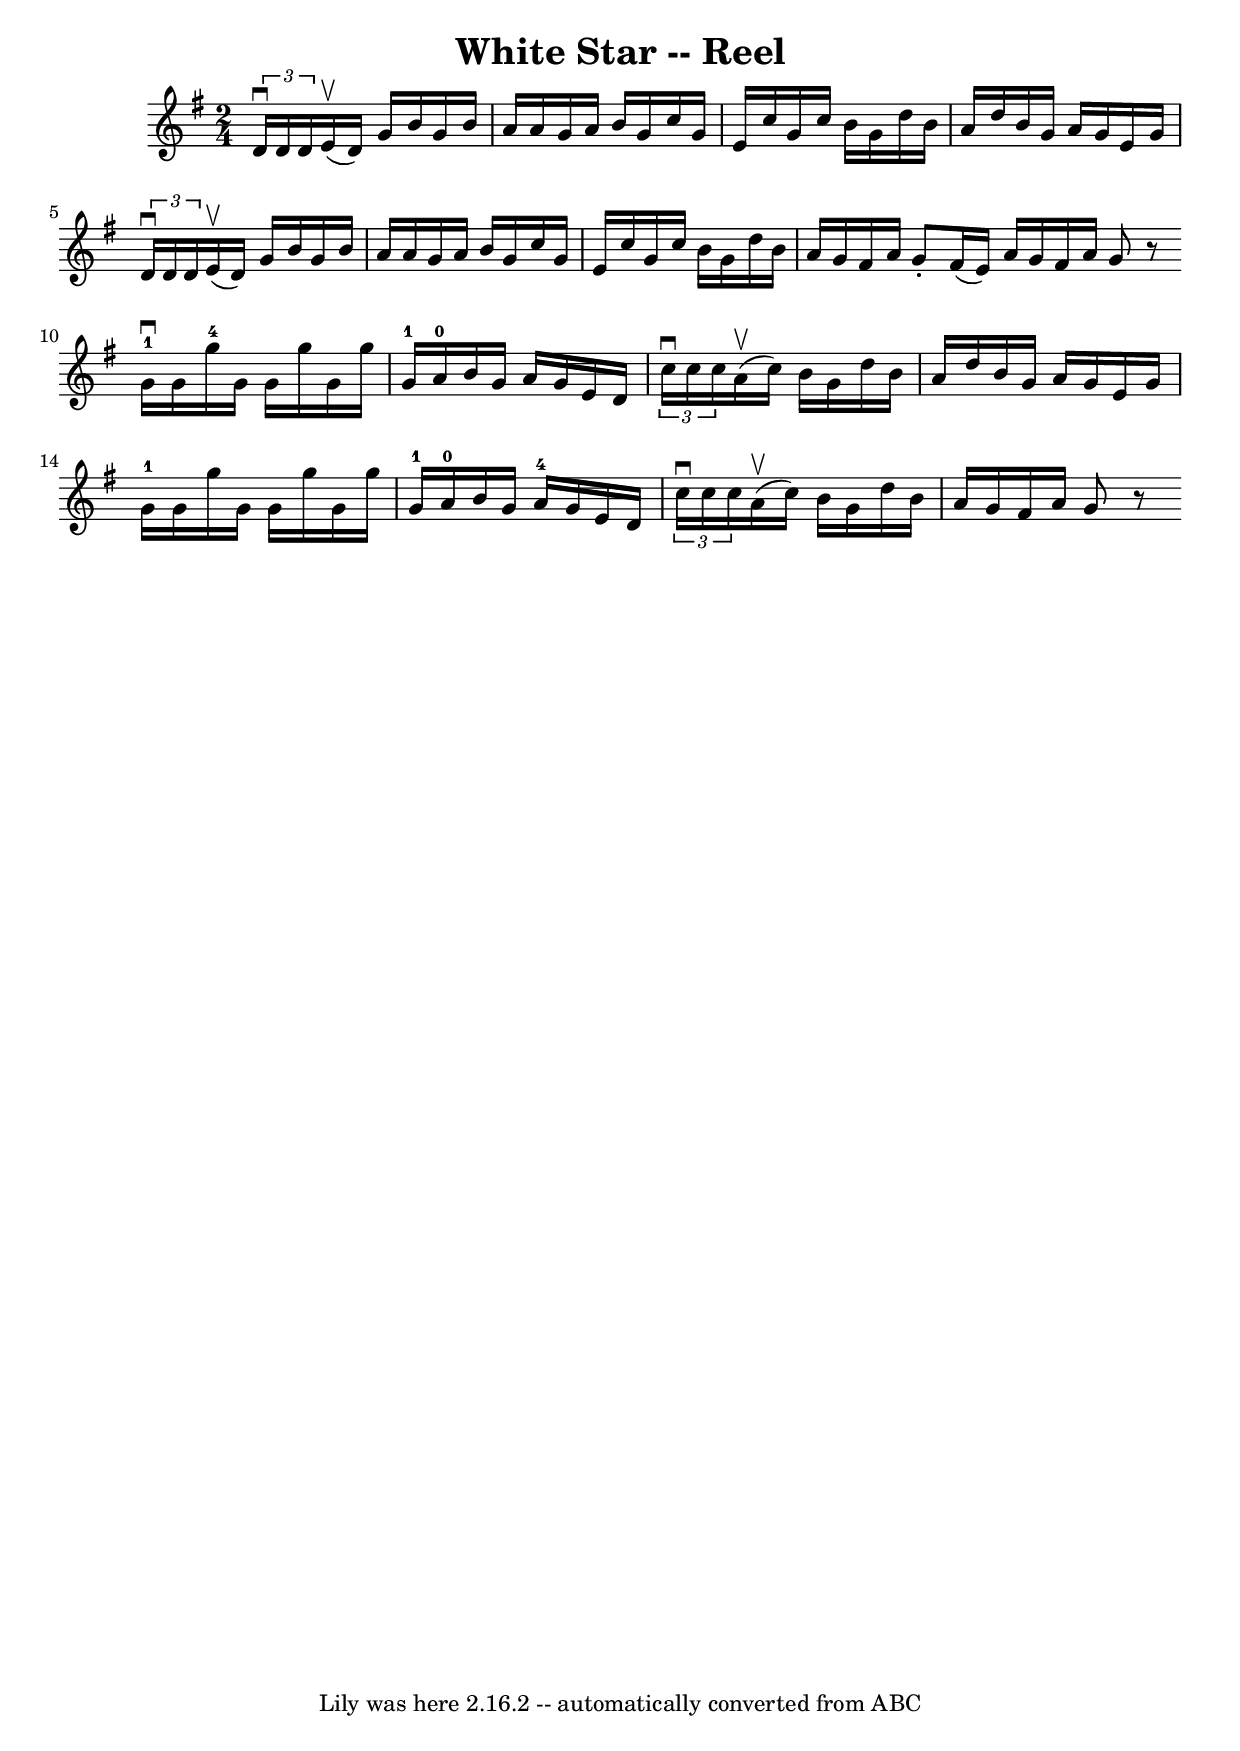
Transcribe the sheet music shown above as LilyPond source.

\version "2.7.40"
\include "Mammoth.ily"
\header {
	%% book = "Ryan's Mammoth Collection"
	crossRefNumber = "1"
	footnotes = "\\\\313"
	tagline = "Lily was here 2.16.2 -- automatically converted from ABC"
	title = "White Star -- Reel"
}
voicedefault =  {
\set Score.defaultBarType = "empty"

\time 2/4 \key g \major   \times 2/3 { d'16^\downbow d'16 d'16  }   
e'16^\upbow(d'16) g'16 b'16 g'16 b'16    |
 a'16    
a'16 g'16 a'16 b'16 g'16 c''16 g'16    |
 e'16    
c''16 g'16 c''16 b'16 g'16 d''16 b'16    |
 a'16    
d''16 b'16 g'16 a'16 g'16 e'16 g'16    |
     
\times 2/3 { d'16^\downbow d'16 d'16  } e'16^\upbow(d'16)   
g'16 b'16 g'16 b'16    |
 a'16 a'16 g'16 a'16 b'16 
 g'16 c''16 g'16    |
 e'16 c''16 g'16 c''16    
b'16 g'16 d''16 b'16    |
 a'16 g'16 fis'16 a'16    
g'8 -. fis'16 (e'16)   \bar ":|" a'16 g'16 fis'16 a'16    
g'8    r8 \bar "||"     \bar "|:" g'16-1^\downbow g'16 g''16-4   
g'16 g'16 g''16 g'16 g''16    |
 g'16-1 a'16-0   
b'16 g'16 a'16 g'16 e'16 d'16    |
   \times 2/3 { c''16 
^\downbow c''16 c''16  } a'16^\upbow(c''16) b'16 g'16    
d''16 b'16    |
 a'16 d''16 b'16 g'16 a'16 g'16    
e'16 g'16    |
 g'16-1 g'16 g''16 g'16 g'16    
g''16 g'16 g''16    |
 g'16-1 a'16-0 b'16 g'16     
 a'16-4 g'16 e'16 d'16    |
   \times 2/3 { c''16^\downbow  
 c''16 c''16  } a'16^\upbow(c''16) b'16 g'16 d''16 b'16  
  |
 a'16 g'16 fis'16 a'16 g'8    r8   \bar ":|"   
}

\score{
    <<

	\context Staff="default"
	{
	    \voicedefault 
	}

    >>
	\layout {
	}
	\midi {}
}
